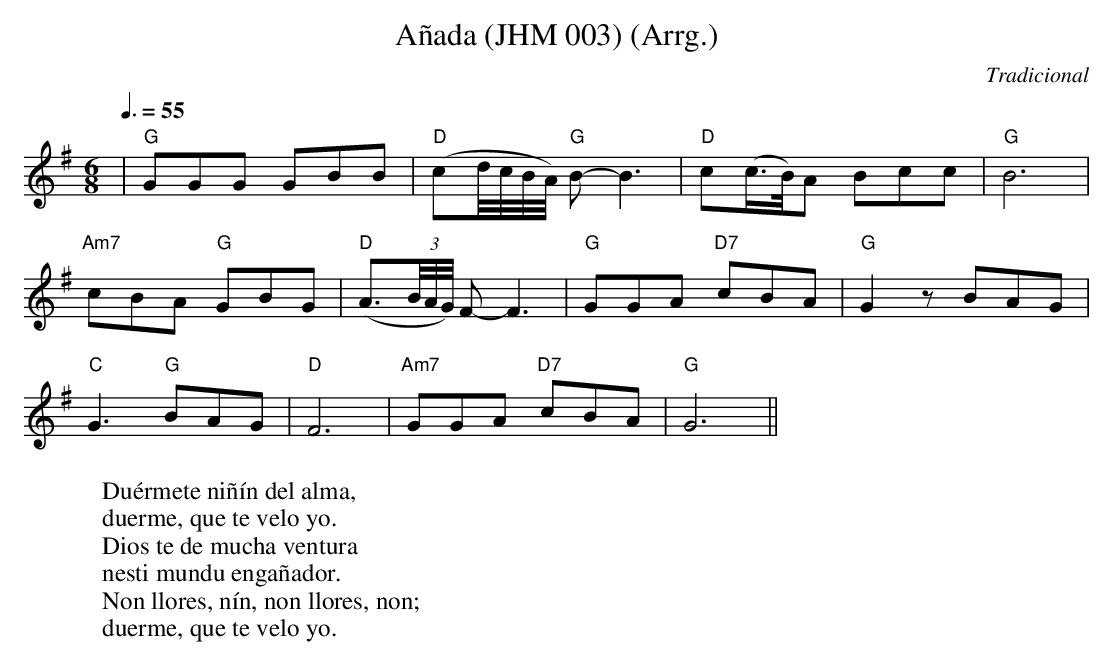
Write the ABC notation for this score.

X:1
T:Añada (JHM 003) (Arrg.)
C:Tradicional
M:6/8
L:1/8
Q:3/8=55
K:G
|"G"GGG GBB|"D"(cd/4c/4B/4A/4) "G"B-B3|"D"c(c/>B/)A Bcc|"G"B6|
"Am7"cBA "G"GBG|"D"(A3/2(3B/4A/4G/4) F-F3|"G"GGA "D7"cBA|"G"G2 z BAG|
"C"G3 "G"BAG|"D"F6|"Am7"GGA "D7"cBA|"G"G6||
W:Duérmete niñín del alma,
W:duerme, que te velo yo.
W:Dios te de mucha ventura
W:nesti mundu engañador.
W:Non llores, nín, non llores, non;
W:duerme, que te velo yo.
W:
